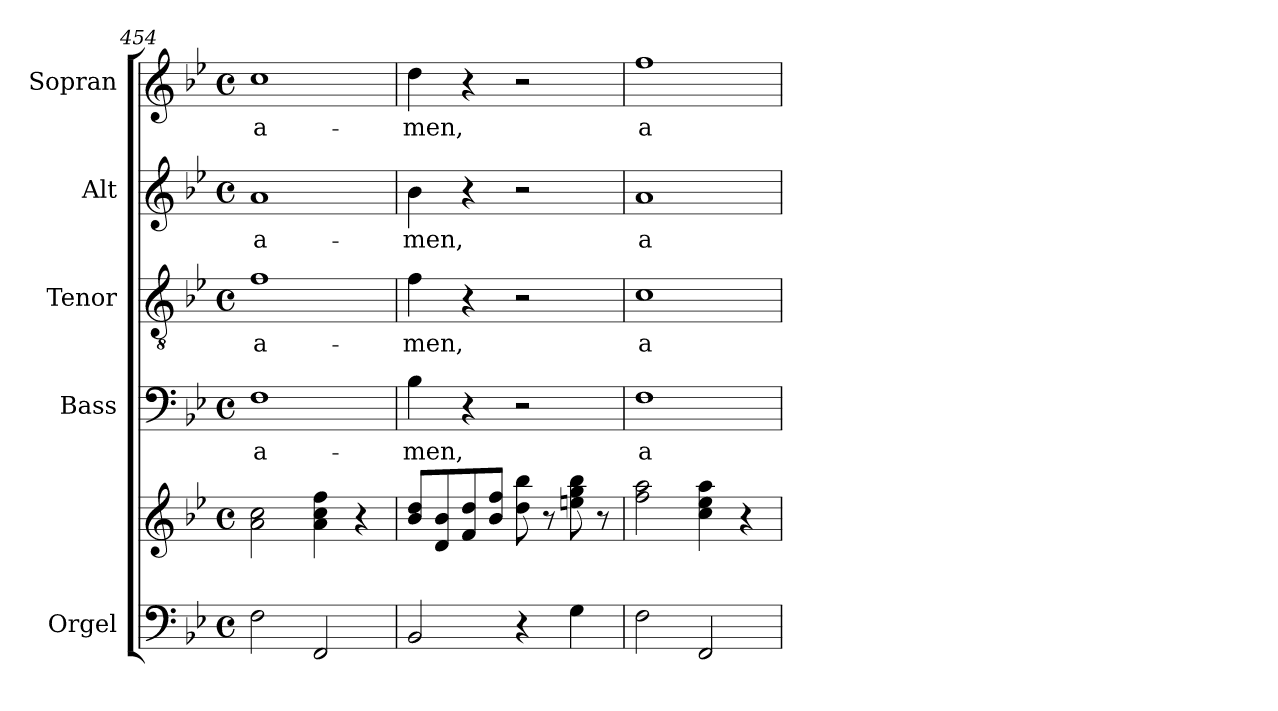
**kern	**kern	**kern	**text	**kern	**text	**kern	**text	**kern	**text
*part5	*part5	*part4	*part4	*part3	*part3	*part2	*part2	*part1	*part1
*staff6	*staff5	*staff4	*staff4	*staff3	*staff3	*staff2	*staff2	*staff1	*staff1
*I"Orgel	*	*I"Bass	*	*I"Tenor	*	*I"Alt	*	*I"Sopran	*
*I'Org.	*	*I'B.	*	*I'T.	*	*I'A.	*	*I'S.	*
*clefF4	*clefG2	*clefF4	*	*clefGv2	*	*clefG2	*	*clefG2	*
*k[b-e-]	*k[b-e-]	*k[b-e-]	*	*k[b-e-]	*	*k[b-e-]	*	*k[b-e-]	*
*B-:	*B-:	*B-:	*	*B-:	*	*B-:	*	*B-:	*
*M4/4	*M4/4	*M4/4	*	*M4/4	*	*M4/4	*	*M4/4	*
*met(c)	*met(c)	*met(c)	*	*met(c)	*	*met(c)	*	*met(c)	*
=454	=454	=454	=454	=454	=454	=454	=454	=454	=454
!	!	!	!LO:LY:b	!	!LO:LY:b	!	!LO:LY:b	!	!LO:LY:b
2F\	2a\ 2cc\	1F	a-	1f	a-	1a	a-	1cc	a-
2FF/	4a\ 4cc\ 4ff\	.	.	.	.	.	.	.	.
.	4r	.	.	.	.	.	.	.	.
=455	=455	=455	=455	=455	=455	=455	=455	=455	=455
!	!	!	!LO:LY:b	!	!LO:LY:b	!	!LO:LY:b	!	!LO:LY:b
2BB-/	8b-/ 8dd/L	4B-\	-men,	4f\	-men,	4b-\	-men,	4dd\	-men,
.	8d/ 8b-/	.	.	.	.	.	.	.	.
.	8f/ 8dd/	4r	.	4r	.	4r	.	4r	.
.	8b-/ 8ff/J	.	.	.	.	.	.	.	.
4r	8dd\ 8bb-\	2r	.	2r	.	2r	.	2r	.
.	8r	.	.	.	.	.	.	.	.
4G\	8een\ 8gg\ 8bb-\	.	.	.	.	.	.	.	.
.	8r	.	.	.	.	.	.	.	.
=456	=456	=456	=456	=456	=456	=456	=456	=456	=456
!	!	!	!LO:LY:b	!	!LO:LY:b	!	!LO:LY:b	!	!LO:LY:b
2F\	2ff\ 2aa\	1F	a-	1c	a-	1a	a-	1ff	a-
2FF/	4cc\ 4ee-\ 4aa\	.	.	.	.	.	.	.	.
.	4r	.	.	.	.	.	.	.	.
=	=	=	=	=	=	=	=	=	=
*-	*-	*-	*-	*-	*-	*-	*-	*-	*-
